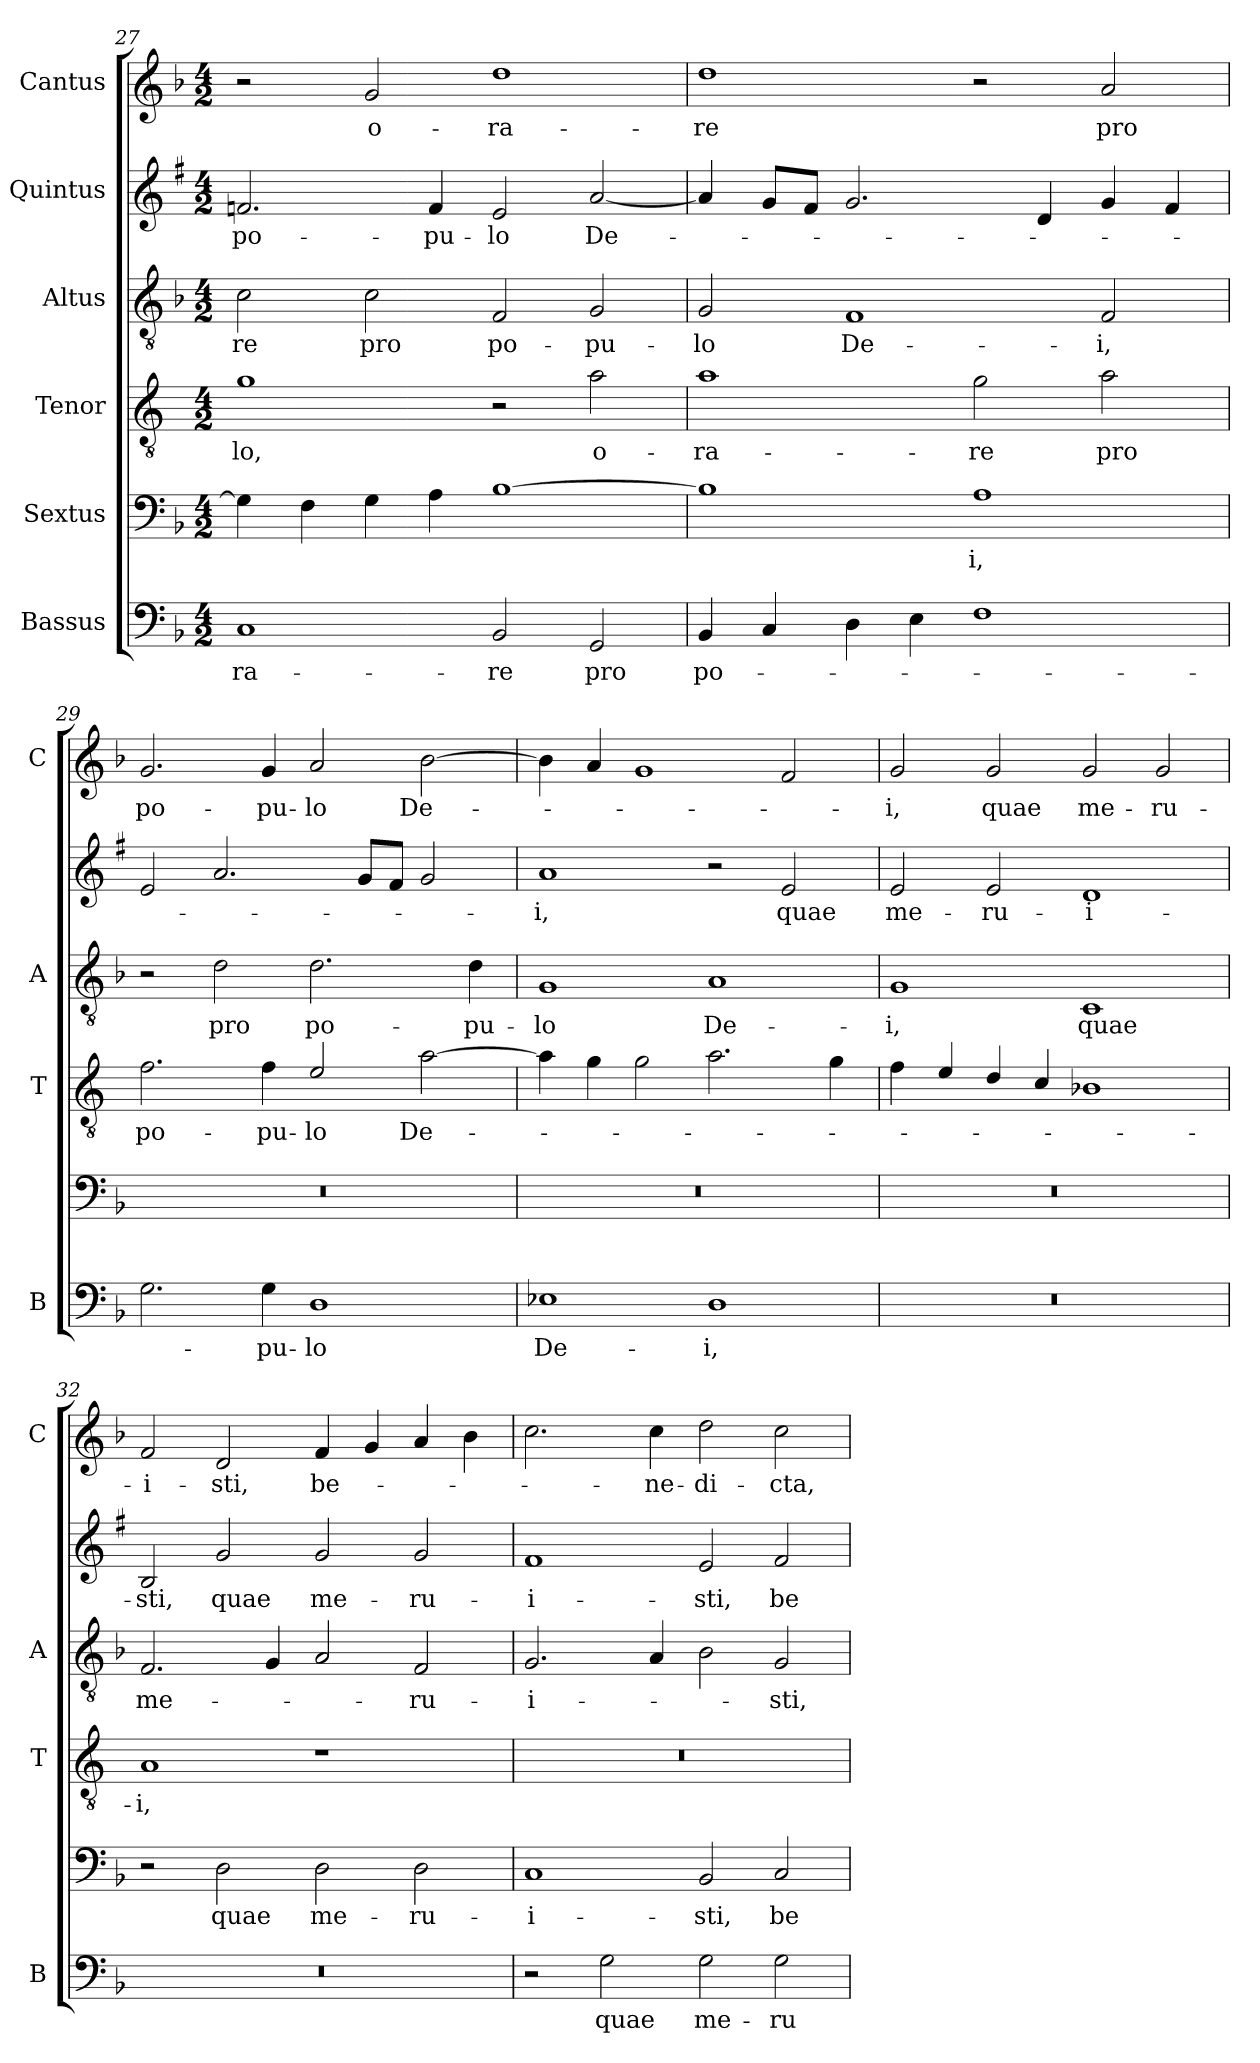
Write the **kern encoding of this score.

**kern	**text	**kern	**text	**kern	**text	**kern	**text	**kern	**text	**kern	**text
*part6	*part6	*part5	*part5	*part4	*part4	*part3	*part3	*part2	*part2	*part1	*part1
*staff6	*staff6	*staff5	*staff5	*staff4	*staff4	*staff3	*staff3	*staff2	*staff2	*staff1	*staff1
*I"Bassus	*	*I"Sextus	*	*I"Tenor	*	*I"Altus	*	*I"Quintus	*	*I"Cantus	*
*I'B	*	*	*	*I'T	*	*I'A	*	*	*	*I'C	*
*clefF4	*	*clefF4	*	*clefGv2	*	*clefGv2	*	*clefG2	*	*clefG2	*
*	*	*	*	*ITrd4c7	*	*	*	*ITrd1c2	*	*	*
*k[b-]	*	*k[b-]	*	*k[b-]	*	*k[b-]	*	*k[b-]	*	*k[b-]	*
*F:	*	*F:	*	*F:	*	*F:	*	*F:	*	*F:	*
*M4/2	*	*M4/2	*	*M4/2	*	*M4/2	*	*M4/2	*	*M4/2	*
=27	=27	=27	=27	=27	=27	=27	=27	=27	=27	=27	=27
!	!LO:LY:b	!	!	!	!LO:LY:b	!	!LO:LY:b	!	!LO:LY:b	!	!
1C	-ra-	4G\]	.	1c	-lo,	2c\	-re	2.e-X/	po-	2r	.
.	.	4F\	.	.	.	.	.	.	.	.	.
!	!	!	!	!	!	!	!LO:LY:b	!	!	!	!LO:LY:b
.	.	4G\	.	.	.	2c\	pro	.	.	2g/	o-
!	!	!	!	!	!	!	!	!	!LO:LY:b	!	!
.	.	4A\	.	.	.	.	.	4e-/	-pu-	.	.
!	!LO:LY:b	!	!	!	!	!	!LO:LY:b	!	!LO:LY:b	!	!LO:LY:b
2BB-/	-re	[1B-	.	2r	.	2F/	po-	2d/	-lo	1dd	-ra-
!	!LO:LY:b	!	!	!	!LO:LY:b	!	!LO:LY:b	!	!LO:LY:b	!	!
2GG/	pro	.	.	2d\	o-	2G/	-pu-	[2g/	De-	.	.
=28	=28	=28	=28	=28	=28	=28	=28	=28	=28	=28	=28
!	!LO:LY:b	!	!	!	!LO:LY:b	!	!LO:LY:b	!	!	!	!LO:LY:b
4BB-/	po-	1B-]	.	1d	-ra-	2G/	-lo	4g/]	.	1dd	-re
4C/	.	.	.	.	.	.	.	8f/L	.	.	.
.	.	.	.	.	.	.	.	8e/J	.	.	.
!	!	!	!	!	!	!	!LO:LY:b	!	!	!	!
4D\	.	.	.	.	.	1F	De-	2.f/	.	.	.
4E\	.	.	.	.	.	.	.	.	.	.	.
!	!	!	!LO:LY:b	!	!LO:LY:b	!	!	!	!	!	!
1F	.	1A	-i,	2c\	-re	.	.	.	.	2r	.
.	.	.	.	.	.	.	.	4c/	.	.	.
!	!	!	!	!	!LO:LY:b	!	!LO:LY:b	!	!	!	!LO:LY:b
.	.	.	.	2d\	pro	2F/	-i,	4f/	.	2a/	pro
.	.	.	.	.	.	.	.	4e/	.	.	.
=29	=29	=29	=29	=29	=29	=29	=29	=29	=29	=29	=29
!	!	!	!	!	!LO:LY:b	!	!	!	!	!	!LO:LY:b
2.G\	.	0r	.	2.B-\	po-	2r	.	2d/	.	2.g/	po-
!	!	!	!	!	!	!	!LO:LY:b	!	!	!	!
.	.	.	.	.	.	2d\	pro	2.g/	.	.	.
!	!LO:LY:b	!	!	!	!LO:LY:b	!	!	!	!	!	!LO:LY:b
4G\	-pu-	.	.	4B-\	-pu-	.	.	.	.	4g/	-pu-
!	!LO:LY:b	!	!	!	!LO:LY:b	!	!LO:LY:b	!	!	!	!LO:LY:b
1D	-lo	.	.	2A/	-lo	2.d\	po-	.	.	2a/	-lo
.	.	.	.	.	.	.	.	8f/L	.	.	.
.	.	.	.	.	.	.	.	8e/J	.	.	.
!	!	!	!	!	!LO:LY:b	!	!	!	!	!	!LO:LY:b
.	.	.	.	[2d\	De-	.	.	2f/	.	[2b-\	De-
!	!	!	!	!	!	!	!LO:LY:b	!	!	!	!
.	.	.	.	.	.	4d\	-pu-	.	.	.	.
!!LO:PB:g=z
=30	=30	=30	=30	=30	=30	=30	=30	=30	=30	=30	=30
!	!LO:LY:b	!	!	!	!	!	!LO:LY:b	!	!LO:LY:b	!	!
1E-X	De-	0r	.	4d\]	.	1G	-lo	1g	-i,	4b-\]	.
.	.	.	.	4c\	.	.	.	.	.	4a/	.
.	.	.	.	2c\	.	.	.	.	.	1g	.
!	!LO:LY:b	!	!	!	!	!	!LO:LY:b	!	!	!	!
1D	-i,	.	.	2.d\	.	1A	De-	2r	.	.	.
!	!	!	!	!	!	!	!	!	!LO:LY:b	!	!
.	.	.	.	.	.	.	.	2d/	quae	2f/	.
.	.	.	.	4c\	.	.	.	.	.	.	.
=31	=31	=31	=31	=31	=31	=31	=31	=31	=31	=31	=31
!	!	!	!	!	!	!	!LO:LY:b	!	!LO:LY:b	!	!LO:LY:b
0r	.	0r	.	4B-\	.	1G	-i,	2d/	me-	2g/	-i,
.	.	.	.	4A/	.	.	.	.	.	.	.
!	!	!	!	!	!	!	!	!	!LO:LY:b	!	!LO:LY:b
.	.	.	.	4G/	.	.	.	2d/	-ru-	2g/	quae
.	.	.	.	4F/	.	.	.	.	.	.	.
!	!	!	!	!	!	!	!LO:LY:b	!	!LO:LY:b	!	!LO:LY:b
.	.	.	.	1E-X	.	1C	quae	1c	-i-	2g/	me-
!	!	!	!	!	!	!	!	!	!	!	!LO:LY:b
.	.	.	.	.	.	.	.	.	.	2g/	-ru-
=32	=32	=32	=32	=32	=32	=32	=32	=32	=32	=32	=32
!	!	!	!	!	!LO:LY:b	!	!LO:LY:b	!	!LO:LY:b	!	!LO:LY:b
0r	.	2r	.	1D	-i,	2.F/	me-	2A/	-sti,	2f/	-i-
!	!	!	!LO:LY:b	!	!	!	!	!	!LO:LY:b	!	!LO:LY:b
.	.	2D\	quae	.	.	.	.	2f/	quae	2d/	-sti,
.	.	.	.	.	.	4G/	.	.	.	.	.
!	!	!	!LO:LY:b	!	!	!	!	!	!LO:LY:b	!	!LO:LY:b
.	.	2D\	me-	1r	.	2A/	.	2f/	me-	4f/	be-
.	.	.	.	.	.	.	.	.	.	4g/	.
!	!	!	!LO:LY:b	!	!	!	!LO:LY:b	!	!LO:LY:b	!	!
.	.	2D\	-ru-	.	.	2F/	-ru-	2f/	-ru-	4a/	.
.	.	.	.	.	.	.	.	.	.	4b-\	.
=33	=33	=33	=33	=33	=33	=33	=33	=33	=33	=33	=33
!	!	!	!LO:LY:b	!	!	!	!LO:LY:b	!	!LO:LY:b	!	!
2r	.	1C	-i-	0r	.	2.G/	-i-	1e	-i-	2.cc\	.
!	!LO:LY:b	!	!	!	!	!	!	!	!	!	!
2G\	quae	.	.	.	.	.	.	.	.	.	.
!	!	!	!	!	!	!	!	!	!	!	!LO:LY:b
.	.	.	.	.	.	4A/	.	.	.	4cc\	-ne-
!	!LO:LY:b	!	!LO:LY:b	!	!	!	!	!	!LO:LY:b	!	!LO:LY:b
2G\	me-	2BB-/	-sti,	.	.	2B-\	.	2d/	-sti,	2dd\	-di-
!	!LO:LY:b	!	!LO:LY:b	!	!	!	!LO:LY:b	!	!LO:LY:b	!	!LO:LY:b
2G\	-ru-	2C/	be-	.	.	2G/	-sti,	2e/	be-	2cc\	-cta,
=	=	=	=	=	=	=	=	=	=	=	=
*-	*-	*-	*-	*-	*-	*-	*-	*-	*-	*-	*-
